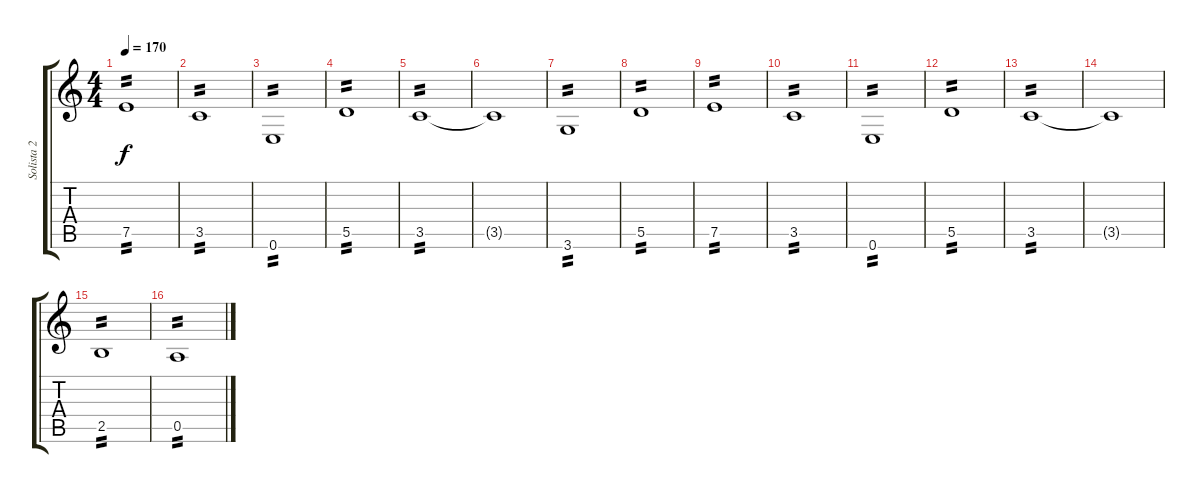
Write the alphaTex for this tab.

\track ("Solista 2" "Solista 2") {instrument distortionguitar}
\staff {score tabs}
\tuning (E4 B3 G3 D3 A2 E2) {hide}
\ts (4 4)
\tempo 170
\clef g2
\ks c
7.5.1{tp 2 dy f} |
3.5.1{tp 2} |
0.6.1{tp 2} |
5.5.1{tp 2} |
3.5.1{tp 2} |
3.5{t}.1 |
3.6.1{tp 2} |
5.5.1{tp 2} |
7.5.1{tp 2} |
3.5.1{tp 2} |
0.6.1{tp 2} |
5.5.1{tp 2} |
3.5.1{tp 2} |
3.5{t}.1 |
2.5.1{tp 2} |
0.5.1{tp 2}
